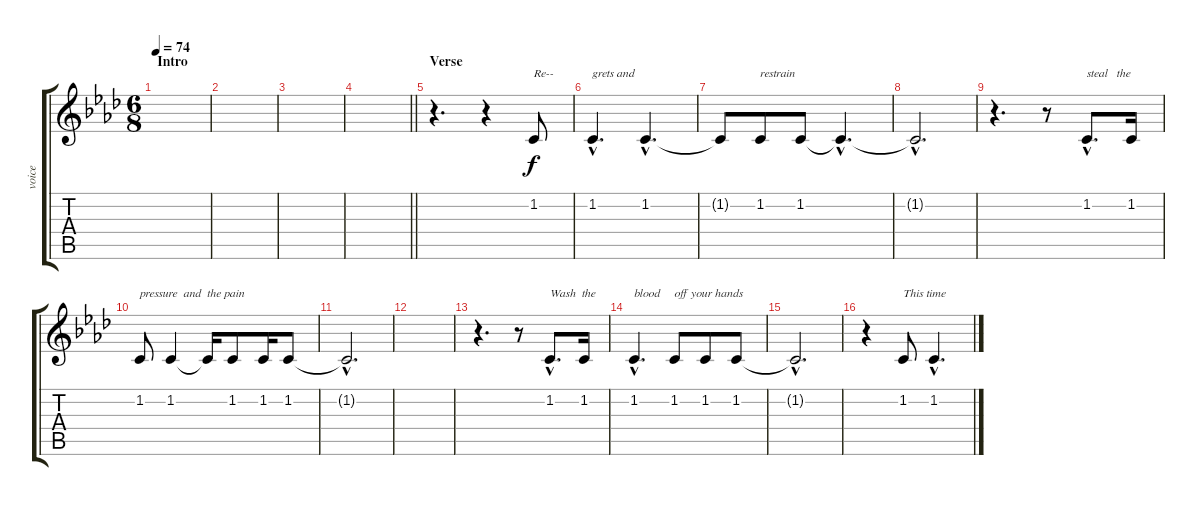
\track ("voice" "voice") {instrument sopranosax}
\staff {score tabs}
\tuning (E4 B3 G3 D3 A2 E2) {hide}
\ts (6 8)
\section ("" "Intro")
\tempo 74
\clef g2
\ks ab
|
|
|
\barLineRight lightlight
|
\section ("" "Verse")
r.4{d} r.4 1.2.8{txt "Re--"} |
1.2{hac}.4{d txt "grets and"} 1.2{hac}.4{d} |
1.2{t}.8 1.2.8{txt "restrain"} 1.2.8 1.2{hac t}.4{d} |
1.2{hac t}.2{d} |
r.4{d} r.8 1.2{hac}.8{d txt "steal   the"} 1.2.16 |
1.2.8{txt "pressure  and  the pain"} 1.2.4 1.2{t}.16 1.2.8 1.2.16 1.2.8 |
1.2{hac t}.2{d} |
|
r.4{d} r.8 1.2{hac}.8{d txt "Wash  the"} 1.2.16 |
1.2{hac}.4{d txt "blood"} 1.2.8{txt "off your hands"} 1.2.8 1.2.8 |
1.2{hac t}.2{d} |
r.4 1.2.8{txt "This time"} 1.2{hac}.4{d}
